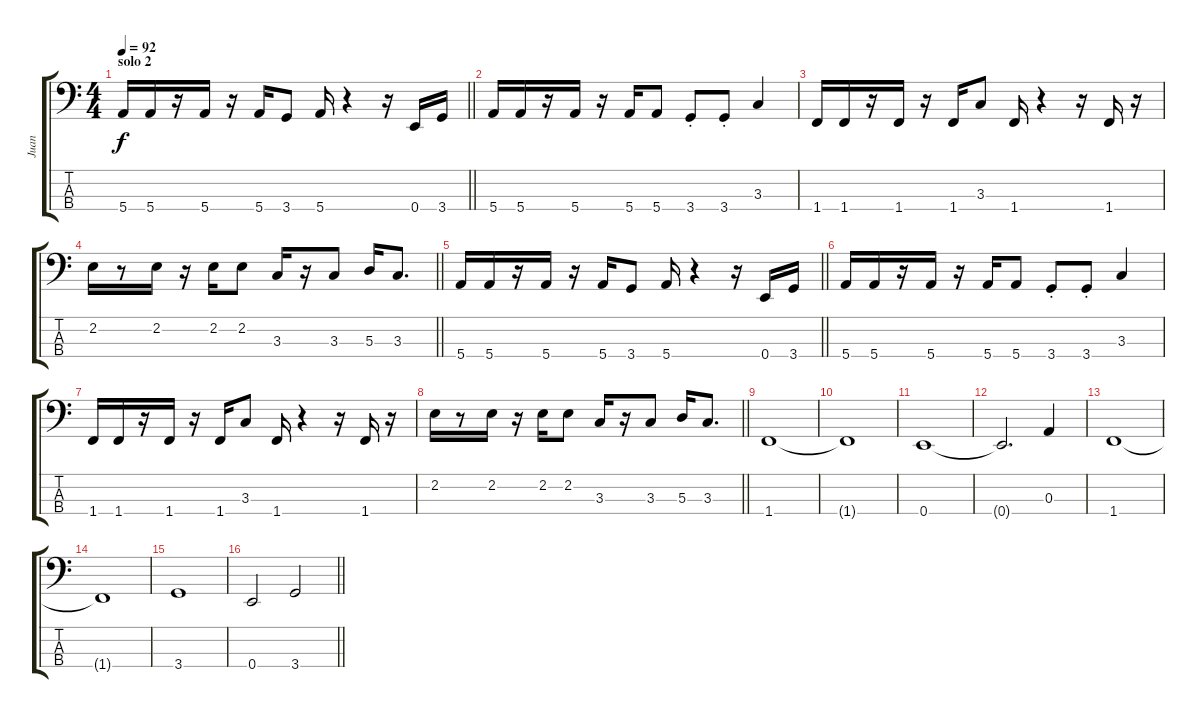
\track ("Juan" "Juan") {instrument electricbassfinger}
\staff {score tabs}
\tuning (G2 D2 A1 E1) {hide}
\ts (4 4)
\section ("" "solo 2")
\tempo 92
\clef f4
\barLineRight lightlight
\ks c
5.4.16{dy f} 5.4.16 r.16 5.4.16 r.16 5.4.16 3.4.8 5.4.16 r.4 r.16 0.4.16 3.4.16 |
5.4.16 5.4.16 r.16 5.4.16 r.16 5.4.16 5.4.8 3.4{st}.8 3.4{st}.8 3.3.4 |
1.4.16 1.4.16 r.16 1.4.16 r.16 1.4.16 3.3.8 1.4.16 r.4 r.16 1.4.16 r.16 |
\barLineRight lightlight
2.2.16 r.8 2.2.16 r.16 2.2.16 2.2.8 3.3.16 r.16 3.3.8 5.3.16 3.3.8{d} |
\barLineRight lightlight
5.4.16 5.4.16 r.16 5.4.16 r.16 5.4.16 3.4.8 5.4.16 r.4 r.16 0.4.16 3.4.16 |
5.4.16 5.4.16 r.16 5.4.16 r.16 5.4.16 5.4.8 3.4{st}.8 3.4{st}.8 3.3.4 |
1.4.16 1.4.16 r.16 1.4.16 r.16 1.4.16 3.3.8 1.4.16 r.4 r.16 1.4.16 r.16 |
\barLineRight lightlight
2.2.16 r.8 2.2.16 r.16 2.2.16 2.2.8 3.3.16 r.16 3.3.8 5.3.16 3.3.8{d} |
1.4.1 |
1.4{t}.1 |
0.4.1 |
0.4{t}.2{d} 0.3.4 |
1.4.1 |
1.4{t}.1 |
3.4.1 |
\barLineRight lightlight
0.4.2 3.4.2
